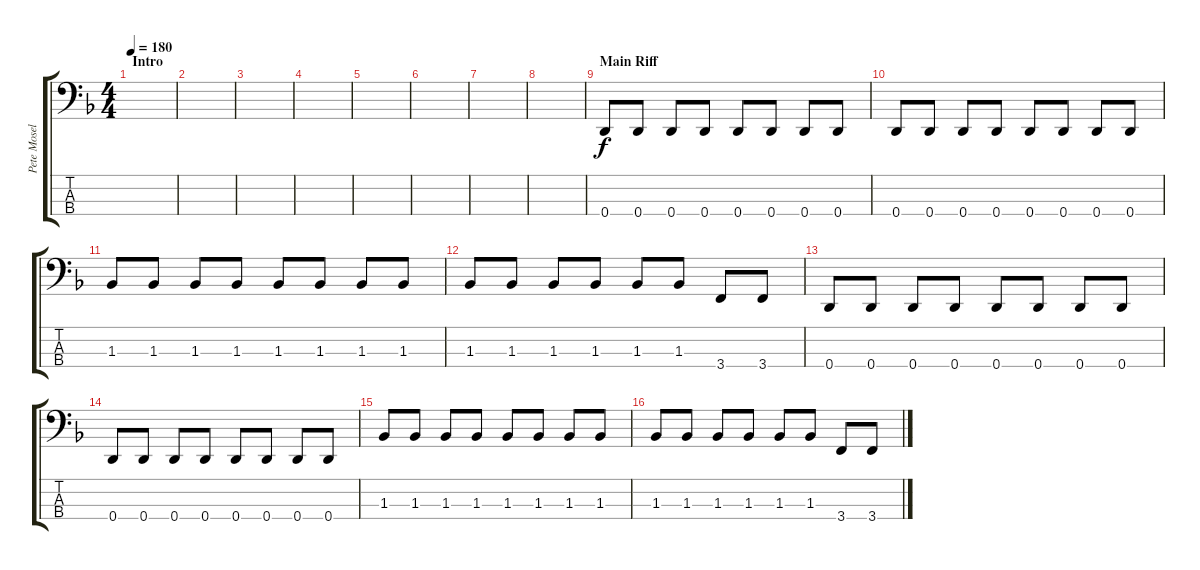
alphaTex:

\track ("Pete Mosely (Bass)" "Pete Mosel") {instrument electricbasspick}
\staff {score tabs}
\tuning (G2 D2 A1 D1) {hide}
\ts (4 4)
\section ("" "Intro")
\tempo 180
\clef f4
\ks f
|
|
|
|
|
|
|
|
\section ("" "Main Riff")
0.4.8 0.4.8 0.4.8 0.4.8 0.4.8 0.4.8 0.4.8 0.4.8 |
0.4.8 0.4.8 0.4.8 0.4.8 0.4.8 0.4.8 0.4.8 0.4.8 |
1.3.8 1.3.8 1.3.8 1.3.8 1.3.8 1.3.8 1.3.8 1.3.8 |
1.3.8 1.3.8 1.3.8 1.3.8 1.3.8 1.3.8 3.4.8 3.4.8 |
0.4.8 0.4.8 0.4.8 0.4.8 0.4.8 0.4.8 0.4.8 0.4.8 |
0.4.8 0.4.8 0.4.8 0.4.8 0.4.8 0.4.8 0.4.8 0.4.8 |
1.3.8 1.3.8 1.3.8 1.3.8 1.3.8 1.3.8 1.3.8 1.3.8 |
1.3.8 1.3.8 1.3.8 1.3.8 1.3.8 1.3.8 3.4.8 3.4.8
